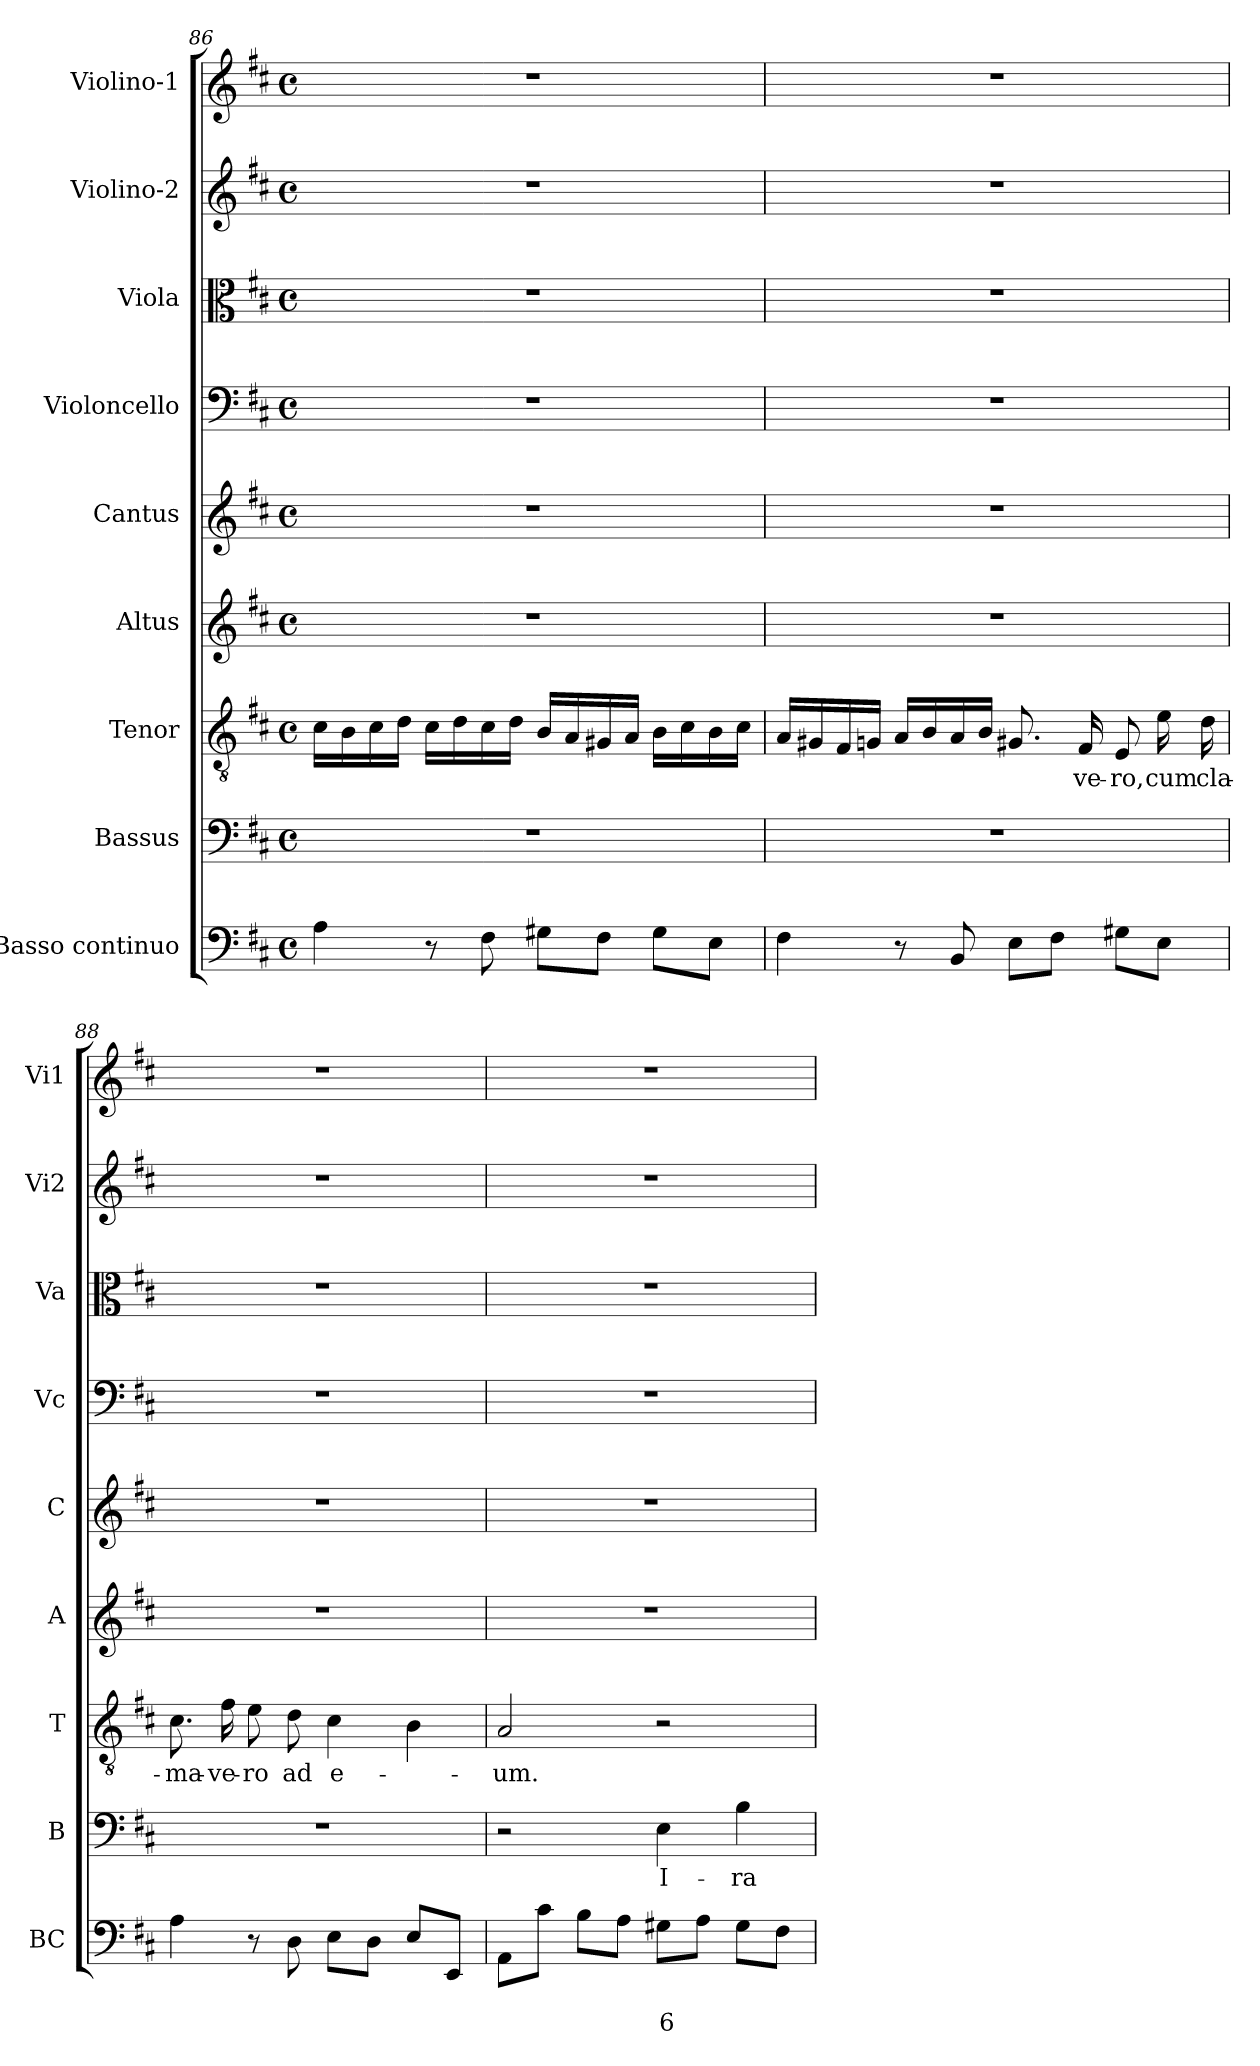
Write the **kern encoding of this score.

**kern	**text	**text	**kern	**text	**kern	**text	**kern	**kern	**kern	**kern	**kern	**kern
*part9	*part9	*part9	*part8	*part8	*part7	*part7	*part6	*part5	*part4	*part3	*part2	*part1
*staff9	*staff9	*staff9	*staff8	*staff8	*staff7	*staff7	*staff6	*staff5	*staff4	*staff3	*staff2	*staff1
*I"Basso continuo	*	*	*I"Bassus	*	*I"Tenor	*	*I"Altus	*I"Cantus	*I"Violoncello	*I"Viola	*I"Violino-2	*I"Violino-1
*I'BC	*	*	*I'B	*	*I'T	*	*I'A	*I'C	*I'Vc	*I'Va	*I'Vi2	*I'Vi1
!!LO:PB:g=z
*clefF4	*	*	*clefF4	*	*clefGv2	*	*clefG2	*clefG2	*clefF4	*clefC3	*clefG2	*clefG2
*k[f#c#]	*	*	*k[f#c#]	*	*k[f#c#]	*	*k[f#c#]	*k[f#c#]	*k[f#c#]	*k[f#c#]	*k[f#c#]	*k[f#c#]
*D:	*	*	*D:	*	*D:	*	*D:	*D:	*D:	*D:	*D:	*D:
*M4/4	*	*	*M4/4	*	*M4/4	*	*M4/4	*M4/4	*M4/4	*M4/4	*M4/4	*M4/4
*met(c)	*	*	*met(c)	*	*met(c)	*	*met(c)	*met(c)	*met(c)	*met(c)	*met(c)	*met(c)
=86	=86	=86	=86	=86	=86	=86	=86	=86	=86	=86	=86	=86
4A\	.	.	1r	.	16c#\LL	.	1r	1r	1r	1r	1r	1r
.	.	.	.	.	16B\	.	.	.	.	.	.	.
.	.	.	.	.	16c#\	.	.	.	.	.	.	.
.	.	.	.	.	16d\JJ	.	.	.	.	.	.	.
8r	.	.	.	.	16c#\LL	.	.	.	.	.	.	.
.	.	.	.	.	16d\	.	.	.	.	.	.	.
8F#\	.	.	.	.	16c#\	.	.	.	.	.	.	.
.	.	.	.	.	16d\JJ	.	.	.	.	.	.	.
8G#X\L	.	.	.	.	16B/LL	.	.	.	.	.	.	.
.	.	.	.	.	16A/	.	.	.	.	.	.	.
8F#\J	.	.	.	.	16G#X/	.	.	.	.	.	.	.
.	.	.	.	.	16A/JJ	.	.	.	.	.	.	.
8G#\L	.	.	.	.	16B\LL	.	.	.	.	.	.	.
.	.	.	.	.	16c#\	.	.	.	.	.	.	.
8E\J	.	.	.	.	16B\	.	.	.	.	.	.	.
.	.	.	.	.	16c#\JJ	.	.	.	.	.	.	.
=87	=87	=87	=87	=87	=87	=87	=87	=87	=87	=87	=87	=87
4F#\	.	.	1r	.	16A/LL	.	1r	1r	1r	1r	1r	1r
.	.	.	.	.	16G#X/	.	.	.	.	.	.	.
.	.	.	.	.	16F#/	.	.	.	.	.	.	.
.	.	.	.	.	16Gn/JJ	.	.	.	.	.	.	.
8r	.	.	.	.	16A/LL	.	.	.	.	.	.	.
.	.	.	.	.	16B/	.	.	.	.	.	.	.
8BB/	.	.	.	.	16A/	.	.	.	.	.	.	.
.	.	.	.	.	16B/JJ	.	.	.	.	.	.	.
8E\L	.	.	.	.	8.G#X/	.	.	.	.	.	.	.
8F#\J	.	.	.	.	.	.	.	.	.	.	.	.
!	!	!	!	!	!	!LO:LY:b	!	!	!	!	!	!
.	.	.	.	.	16F#/	-ve-	.	.	.	.	.	.
!	!	!	!	!	!	!LO:LY:b	!	!	!	!	!	!
8G#X\L	.	.	.	.	8E/	-ro,	.	.	.	.	.	.
!	!	!	!	!	!	!LO:LY:b	!	!	!	!	!	!
8E\J	.	.	.	.	16e\	cum	.	.	.	.	.	.
!	!	!	!	!	!	!LO:LY:b	!	!	!	!	!	!
.	.	.	.	.	16d\	cla-	.	.	.	.	.	.
=88	=88	=88	=88	=88	=88	=88	=88	=88	=88	=88	=88	=88
!	!	!	!	!	!	!LO:LY:b	!	!	!	!	!	!
4A\	.	.	1r	.	8.c#\	-ma-	1r	1r	1r	1r	1r	1r
!	!	!	!	!	!	!LO:LY:b	!	!	!	!	!	!
.	.	.	.	.	16f#\	-ve-	.	.	.	.	.	.
!	!	!	!	!	!	!LO:LY:b	!	!	!	!	!	!
8r	.	.	.	.	8e\	-ro	.	.	.	.	.	.
!	!	!	!	!	!	!LO:LY:b	!	!	!	!	!	!
8D\	.	.	.	.	8d\	ad	.	.	.	.	.	.
!	!	!	!	!	!	!LO:LY:b	!	!	!	!	!	!
8E\L	.	.	.	.	4c#\	e-	.	.	.	.	.	.
8D\J	.	.	.	.	.	.	.	.	.	.	.	.
8E/L	.	.	.	.	4B\	.	.	.	.	.	.	.
8EE/J	.	.	.	.	.	.	.	.	.	.	.	.
=89	=89	=89	=89	=89	=89	=89	=89	=89	=89	=89	=89	=89
!	!	!	!	!	!	!LO:LY:b	!	!	!	!	!	!
8AA\L	.	.	2r	.	2A/	-um.	1r	1r	1r	1r	1r	1r
8c#\J	.	.	.	.	.	.	.	.	.	.	.	.
8B\L	.	.	.	.	.	.	.	.	.	.	.	.
8A\J	.	.	.	.	.	.	.	.	.	.	.	.
!	!	!LO:LY:b	!	!LO:LY:b	!	!	!	!	!	!	!	!
8G#X\L	.	6	4E\	I-	2r	.	.	.	.	.	.	.
8A\J	.	.	.	.	.	.	.	.	.	.	.	.
!	!	!	!	!LO:LY:b	!	!	!	!	!	!	!	!
8G#\L	.	.	4B\	-ra-	.	.	.	.	.	.	.	.
8F#\J	.	.	.	.	.	.	.	.	.	.	.	.
=	=	=	=	=	=	=	=	=	=	=	=	=
*-	*-	*-	*-	*-	*-	*-	*-	*-	*-	*-	*-	*-
